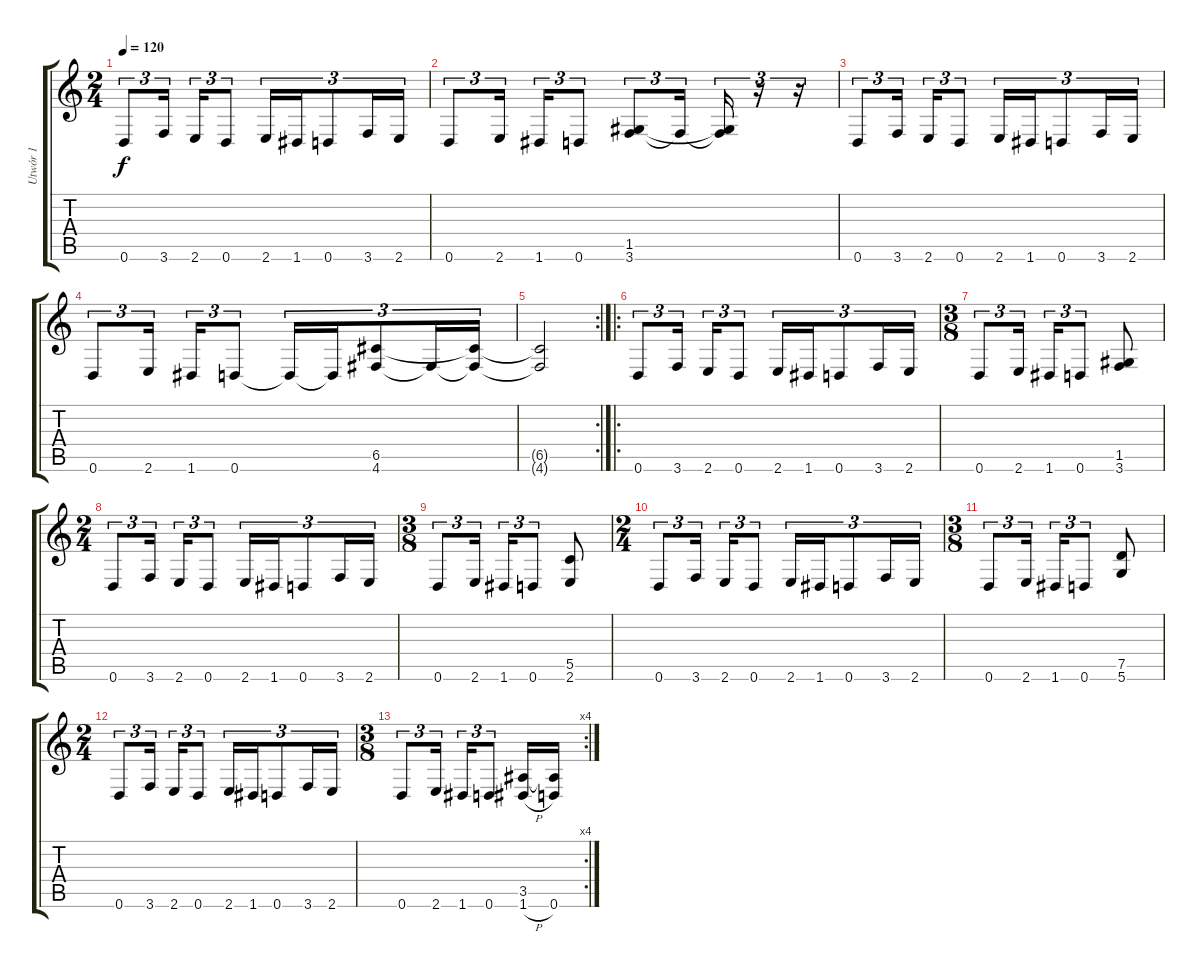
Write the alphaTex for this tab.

\track ("Utwór 1" "Utwór 1") {instrument overdrivenguitar}
\staff {score tabs}
\tuning (D4 A3 F3 C3 G2 D2) {hide}
\ts (2 4)
\tempo 120
\clef g2
\ks c
0.6.8{tu (3 2) dy f} 3.6.16{tu (3 2)} 2.6.16{tu (3 2)} 0.6.8{tu (3 2)} 2.6.16{tu (3 2)} 1.6.16{tu (3 2)} 0.6.8{tu (3 2)} 3.6.16{tu (3 2)} 2.6.16{tu (3 2)} |
0.6.8{tu (3 2)} 2.6.16{tu (3 2)} 1.6.16{tu (3 2)} 0.6.8{tu (3 2)} (1.5 3.6).8{tu (3 2)} 3.6{t}.16{tu (3 2)} (1.5{t} 3.6{t}).16{tu (3 2)} r.16{tu (3 2)} r.16{tu (3 2)} |
0.6.8{tu (3 2)} 3.6.16{tu (3 2)} 2.6.16{tu (3 2)} 0.6.8{tu (3 2)} 2.6.16{tu (3 2)} 1.6.16{tu (3 2)} 0.6.8{tu (3 2)} 3.6.16{tu (3 2)} 2.6.16{tu (3 2)} |
0.6.8{tu (3 2)} 2.6.16{tu (3 2)} 1.6.16{tu (3 2)} 0.6.8{tu (3 2)} 0.6{t}.16{tu (3 2)} 0.6{t}.16{tu (3 2)} (6.5 4.6).8{tu (3 2)} 4.6{t}.16{tu (3 2)} (6.5{t} 4.6{t}).16{tu (3 2)} |
\rc 2
(6.5{t} 4.6{t}).2 |
\ro
0.6.8{tu (3 2)} 3.6.16{tu (3 2)} 2.6.16{tu (3 2)} 0.6.8{tu (3 2)} 2.6.16{tu (3 2)} 1.6.16{tu (3 2)} 0.6.8{tu (3 2)} 3.6.16{tu (3 2)} 2.6.16{tu (3 2)} |
\ts (3 8)
0.6.8{tu (3 2)} 2.6.16{tu (3 2)} 1.6.16{tu (3 2)} 0.6.8{tu (3 2)} (1.5 3.6).8 |
\ts (2 4)
0.6.8{tu (3 2)} 3.6.16{tu (3 2)} 2.6.16{tu (3 2)} 0.6.8{tu (3 2)} 2.6.16{tu (3 2)} 1.6.16{tu (3 2)} 0.6.8{tu (3 2)} 3.6.16{tu (3 2)} 2.6.16{tu (3 2)} |
\ts (3 8)
0.6.8{tu (3 2)} 2.6.16{tu (3 2)} 1.6.16{tu (3 2)} 0.6.8{tu (3 2)} (5.5 2.6).8 |
\ts (2 4)
0.6.8{tu (3 2)} 3.6.16{tu (3 2)} 2.6.16{tu (3 2)} 0.6.8{tu (3 2)} 2.6.16{tu (3 2)} 1.6.16{tu (3 2)} 0.6.8{tu (3 2)} 3.6.16{tu (3 2)} 2.6.16{tu (3 2)} |
\ts (3 8)
0.6.8{tu (3 2)} 2.6.16{tu (3 2)} 1.6.16{tu (3 2)} 0.6.8{tu (3 2)} (7.5 5.6).8 |
\ts (2 4)
0.6.8{tu (3 2)} 3.6.16{tu (3 2)} 2.6.16{tu (3 2)} 0.6.8{tu (3 2)} 2.6.16{tu (3 2)} 1.6.16{tu (3 2)} 0.6.8{tu (3 2)} 3.6.16{tu (3 2)} 2.6.16{tu (3 2)} |
\rc 4
\ts (3 8)
0.6.8{tu (3 2)} 2.6.16{tu (3 2)} 1.6.16{tu (3 2)} 0.6.8{tu (3 2)} (3.5 1.6{h}).16 (3.5{t} 0.6).16
